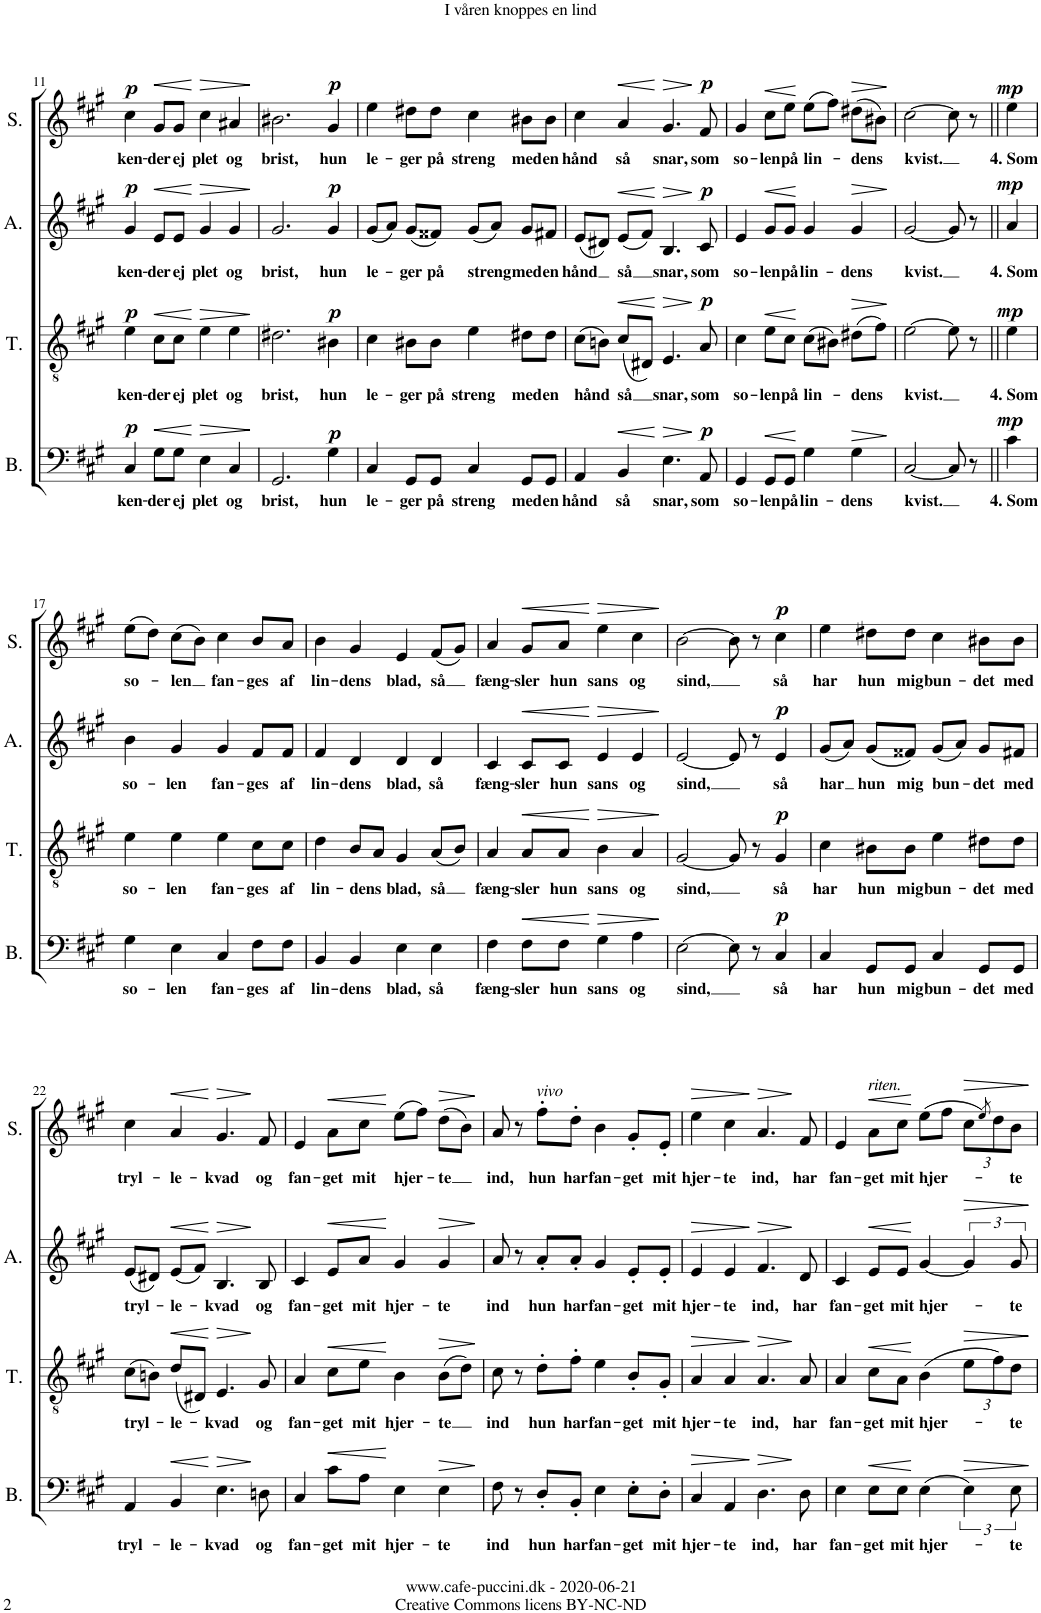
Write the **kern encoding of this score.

**kern	**text	**dynam	**kern	**text	**dynam	**kern	**text	**dynam	**kern	**text	**dynam
*part4	*part4	*part4	*part3	*part3	*part3	*part2	*part2	*part2	*part1	*part1	*part1
*staff4	*staff4	*staff4	*staff3	*staff3	*staff3	*staff2	*staff2	*staff2	*staff1	*staff1	*staff1
*I"Bass	*	*	*I"Tenor	*	*	*I"Alto	*	*	*I"Soprano	*	*
*I'B.	*	*	*I'T.	*	*	*I'A.	*	*	*I'S.	*	*
!!LO:PB:g=z
*clefF4	*	*	*clefGv2	*	*	*clefG2	*	*	*clefG2	*	*
*k[f#c#g#]	*	*	*k[f#c#g#]	*	*	*k[f#c#g#]	*	*	*k[f#c#g#]	*	*
*M4/4	*	*	*M4/4	*	*	*M4/4	*	*	*M4/4	*	*
*met(c)	*	*	*met(c)	*	*	*met(c)	*	*	*met(c)	*	*
=11	=11	=11	=11	=11	=11	=11	=11	=11	=11	=11	=11
!	!LO:LY:b	!LO:DY:a	!	!LO:LY:b	!LO:DY:a	!	!LO:LY:b	!LO:DY:a	!	!LO:LY:b	!LO:DY:a
4C#/	ken-	p	4e\	ken-	p	4g#/	ken-	p	4cc#\	ken-	p
!	!LO:LY:b	!LO:HP:b	!	!LO:LY:b	!LO:HP:b	!	!LO:LY:b	!LO:HP:b	!	!LO:LY:b	!LO:HP:b
8G#\L	-der	<	8c#\L	-der	<	8e/L	-der	<	8g#/L	-der	<
!	!LO:LY:b	!	!	!LO:LY:b	!	!	!LO:LY:b	!	!	!LO:LY:b	!
8G#\J	ej	.	8c#\J	ej	.	8e/J	ej	.	8g#/J	ej	.
!	!LO:LY:b	!LO:HP:n=1:b	!	!LO:LY:b	!LO:HP:n=1:b	!	!LO:LY:b	!LO:HP:n=1:b	!	!LO:LY:b	!LO:HP:n=1:b
4E\	plet	[ >	4e\	plet	[ >	4g#/	plet	[ >	4cc#\	plet	[ >
!	!LO:LY:b	!	!	!LO:LY:b	!	!	!LO:LY:b	!	!	!LO:LY:b	!
4C#/	og	.	4e\	og	.	4g#/	og	.	4a#X/	og	.
.	.	]	.	.	]	.	.	]	.	.	]
=12	=12	=12	=12	=12	=12	=12	=12	=12	=12	=12	=12
!	!LO:LY:b	!	!	!LO:LY:b	!	!	!LO:LY:b	!	!	!LO:LY:b	!
2.GG#/	brist,	.	2.d#X\	brist,	.	2.g#/	brist,	.	2.b#X\	brist,	.
!	!LO:LY:b	!LO:DY:a	!	!LO:LY:b	!LO:DY:a	!	!LO:LY:b	!LO:DY:a	!	!LO:LY:b	!LO:DY:a
4G#\	hun	p	4B#X\	hun	p	4g#/	hun	p	4g#/	hun	p
=13	=13	=13	=13	=13	=13	=13	=13	=13	=13	=13	=13
!	!LO:LY:b	!	!	!LO:LY:b	!	!	!LO:LY:b	!	!	!LO:LY:b	!
4C#/	le-	.	4c#\	le-	.	(8g#/L	le-	.	4ee\	le-	.
.	.	.	.	.	.	8a/J)	.	.	.	.	.
!	!LO:LY:b	!	!	!LO:LY:b	!	!	!LO:LY:b	!	!	!LO:LY:b	!
8GG#/L	-ger	.	8B#X\L	-ger	.	(8g#/L	-ger	.	8dd#X\L	-ger	.
!	!LO:LY:b	!	!	!LO:LY:b	!	!	!LO:LY:b	!	!	!LO:LY:b	!
8GG#/J	på	.	8B#\J	på	.	8f##X/J)	på	.	8dd#\J	på	.
!	!LO:LY:b	!	!	!LO:LY:b	!	!	!LO:LY:b	!	!	!LO:LY:b	!
4C#/	streng	.	4e\	streng	.	(8g#/L	streng	.	4cc#\	streng	.
.	.	.	.	.	.	8a/J)	.	.	.	.	.
!	!LO:LY:b	!	!	!LO:LY:b	!	!	!LO:LY:b	!	!	!LO:LY:b	!
8GG#/L	med	.	8d#X\L	med	.	8g#/L	med	.	8b#X\L	med	.
!	!LO:LY:b	!	!	!LO:LY:b	!	!	!LO:LY:b	!	!	!LO:LY:b	!
8GG#/J	en	.	8d#\J	en	.	8f#X/J	en	.	8b#\J	en	.
=14	=14	=14	=14	=14	=14	=14	=14	=14	=14	=14	=14
!	!LO:LY:b	!	!	!LO:LY:b	!	!	!LO:LY:b	!	!	!LO:LY:b	!
4AA/	hånd	.	(8c#\L	hånd	.	(8e/L	hånd	.	4cc#\	hånd	.
.	.	.	8Bn\J)	.	.	8d#X/J)	.	.	.	.	.
!	!LO:LY:b	!LO:HP:b	!	!LO:LY:b	!LO:HP:b	!	!LO:LY:b	!LO:HP:b	!	!LO:LY:b	!LO:HP:b
4BB/	så	<	(8c#/L	så	<	(8e/L	så	<	4a/	så	<
.	.	.	8D#X/J)	.	.	8f#/J)	.	.	.	.	.
!	!LO:LY:b	!LO:HP:n=1:b	!	!LO:LY:b	!LO:HP:n=1:b	!	!LO:LY:b	!LO:HP:n=1:b	!	!LO:LY:b	!LO:HP:n=1:b
4.E\	snar,	[ >	4.E/	snar,	[ >	4.B/	snar,	[ >	4.g#/	snar,	[ >
!	!LO:LY:b	!LO:DY:n=1:a	!	!LO:LY:b	!LO:DY:n=1:a	!	!LO:LY:b	!LO:DY:n=1:a	!	!LO:LY:b	!LO:DY:n=1:a
8AA/	som	] p	8A/	som	] p	8c#/	som	] p	8f#/	som	] p
=15	=15	=15	=15	=15	=15	=15	=15	=15	=15	=15	=15
!	!LO:LY:b	!	!	!LO:LY:b	!	!	!LO:LY:b	!	!	!LO:LY:b	!
4GG#/	so-	.	4c#\	so-	.	4e/	so-	.	4g#/	so-	.
!	!LO:LY:b	!LO:HP:b	!	!LO:LY:b	!LO:HP:b	!	!LO:LY:b	!LO:HP:b	!	!LO:LY:b	!LO:HP:b
8GG#/L	-len	<	8e\L	-len	<	8g#/L	-len	<	8cc#\L	-len	<
!	!LO:LY:b	!	!	!LO:LY:b	!	!	!LO:LY:b	!	!	!LO:LY:b	!
8GG#/J	på	.	8c#\J	på	.	8g#/J	på	.	8ee\J	på	.
!	!LO:LY:b	!	!	!LO:LY:b	!	!	!LO:LY:b	!	!	!LO:LY:b	!
4G#\	lin-	[	(8c#\L	lin-	[	4g#/	lin-	[	(8ee\L	lin-	[
.	.	.	8B#X\J)	.	.	.	.	.	8ff#\J)	.	.
!	!LO:LY:b	!LO:HP:b	!	!LO:LY:b	!LO:HP:b	!	!LO:LY:b	!LO:HP:b	!	!LO:LY:b	!LO:HP:b
4G#\	-dens	>	(8d#X\L	-dens	>	4g#/	-dens	>	(8dd#X\L	-dens	>
.	.	.	8f#\J)	.	.	.	.	.	8b#X\J)	.	.
.	.	]	.	.	]	.	.	]	.	.	]
=16	=16	=16	=16	=16	=16	=16	=16	=16	=16	=16	=16
!	!LO:LY:b	!	!	!LO:LY:b	!	!	!LO:LY:b	!	!	!LO:LY:b	!
[2C#/	kvist.	.	[2e\	kvist.	.	[2g#/	kvist.	.	[2cc#\	kvist.	.
8C#/]	.	.	8e\]	.	.	8g#/]	.	.	8cc#\]	.	.
8r	.	.	8r	.	.	8r	.	.	8r	.	.
=16X2||	=16X2||	=16X2||	=16X2||	=16X2||	=16X2||	=16X2||	=16X2||	=16X2||	=16X2||	=16X2||	=16X2||
!	!LO:LY:b	!LO:DY:a	!	!LO:LY:b	!LO:DY:a	!	!LO:LY:b	!LO:DY:a	!	!LO:LY:b	!LO:DY:a
4c#\	4. Som	mp	4e\	4. Som	mp	4a/	4. Som	mp	4ee\	4. Som	mp
!!LO:LB:g=z
=17	=17	=17	=17	=17	=17	=17	=17	=17	=17	=17	=17
!	!LO:LY:b	!	!	!LO:LY:b	!	!	!LO:LY:b	!	!	!LO:LY:b	!
4G#\	so-	.	4e\	so-	.	4b\	so-	.	(8ee\L	so-	.
.	.	.	.	.	.	.	.	.	8dd\J)	.	.
!	!LO:LY:b	!	!	!LO:LY:b	!	!	!LO:LY:b	!	!	!LO:LY:b	!
4E\	-len	.	4e\	-len	.	4g#/	-len	.	(8cc#\L	-len	.
.	.	.	.	.	.	.	.	.	8b\J)	.	.
!	!LO:LY:b	!	!	!LO:LY:b	!	!	!LO:LY:b	!	!	!LO:LY:b	!
4C#/	fan-	.	4e\	fan-	.	4g#/	fan-	.	4cc#\	fan-	.
!	!LO:LY:b	!	!	!LO:LY:b	!	!	!LO:LY:b	!	!	!LO:LY:b	!
8F#\L	-ges	.	8c#\L	-ges	.	8f#/L	-ges	.	8b/L	-ges	.
!	!LO:LY:b	!	!	!LO:LY:b	!	!	!LO:LY:b	!	!	!LO:LY:b	!
8F#\J	af	.	8c#\J	af	.	8f#/J	af	.	8a/J	af	.
=18	=18	=18	=18	=18	=18	=18	=18	=18	=18	=18	=18
!	!LO:LY:b	!	!	!LO:LY:b	!	!	!LO:LY:b	!	!	!LO:LY:b	!
4BB/	lin-	.	4d\	lin-	.	4f#/	lin-	.	4b\	lin-	.
!	!LO:LY:b	!	!	!LO:LY:b	!	!	!LO:LY:b	!	!	!LO:LY:b	!
4BB/	-dens	.	8B/L	-dens	.	4d/	-dens	.	4g#/	-dens	.
.	.	.	8A/J	.	.	.	.	.	.	.	.
!	!LO:LY:b	!	!	!LO:LY:b	!	!	!LO:LY:b	!	!	!LO:LY:b	!
4E\	blad,	.	4G#/	blad,	.	4d/	blad,	.	4e/	blad,	.
!	!LO:LY:b	!	!	!LO:LY:b	!	!	!LO:LY:b	!	!	!LO:LY:b	!
4E\	så	.	(8A/L	så	.	4d/	så	.	(8f#/L	så	.
.	.	.	8B/J)	.	.	.	.	.	8g#/J)	.	.
=19	=19	=19	=19	=19	=19	=19	=19	=19	=19	=19	=19
!	!LO:LY:b	!	!	!LO:LY:b	!	!	!LO:LY:b	!	!	!LO:LY:b	!
4F#\	fæng-	.	4A/	fæng-	.	4c#/	fæng-	.	4a/	fæng-	.
!	!LO:LY:b	!LO:HP:b	!	!LO:LY:b	!LO:HP:b	!	!LO:LY:b	!LO:HP:b	!	!LO:LY:b	!LO:HP:b
8F#\L	-sler	<	8A/L	-sler	<	8c#/L	-sler	<	8g#/L	-sler	<
!	!LO:LY:b	!	!	!LO:LY:b	!	!	!LO:LY:b	!	!	!LO:LY:b	!
8F#\J	hun	.	8A/J	hun	.	8c#/J	hun	.	8a/J	hun	.
!	!LO:LY:b	!LO:HP:n=1:b	!	!LO:LY:b	!LO:HP:n=1:b	!	!LO:LY:b	!LO:HP:n=1:b	!	!LO:LY:b	!LO:HP:n=1:b
4G#\	sans	[ >	4B\	sans	[ >	4e/	sans	[ >	4ee\	sans	[ >
!	!LO:LY:b	!	!	!LO:LY:b	!	!	!LO:LY:b	!	!	!LO:LY:b	!
4A\	og	.	4A/	og	.	4e/	og	.	4cc#\	og	.
.	.	]	.	.	]	.	.	]	.	.	]
=20	=20	=20	=20	=20	=20	=20	=20	=20	=20	=20	=20
!	!LO:LY:b	!	!	!LO:LY:b	!	!	!LO:LY:b	!	!	!LO:LY:b	!
[2E\	sind,	.	[2G#/	sind,	.	[2e/	sind,	.	[2b\	sind,	.
8E\]	.	.	8G#/]	.	.	8e/]	.	.	8b\]	.	.
8r	.	.	8r	.	.	8r	.	.	8r	.	.
!	!LO:LY:b	!LO:DY:a	!	!LO:LY:b	!LO:DY:a	!	!LO:LY:b	!LO:DY:a	!	!LO:LY:b	!LO:DY:a
4C#/	så	p	4G#/	så	p	4e/	så	p	4cc#\	så	p
=21	=21	=21	=21	=21	=21	=21	=21	=21	=21	=21	=21
!	!LO:LY:b	!	!	!LO:LY:b	!	!	!LO:LY:b	!	!	!LO:LY:b	!
4C#/	har	.	4c#\	har	.	(8g#/L	har	.	4ee\	har	.
.	.	.	.	.	.	8a/J)	.	.	.	.	.
!	!LO:LY:b	!	!	!LO:LY:b	!	!	!LO:LY:b	!	!	!LO:LY:b	!
8GG#/L	hun	.	8B#X\L	hun	.	(8g#/L	hun	.	8dd#X\L	hun	.
!	!LO:LY:b	!	!	!LO:LY:b	!	!	!LO:LY:b	!	!	!LO:LY:b	!
8GG#/J	mig	.	8B#\J	mig	.	8f##X/J)	mig	.	8dd#\J	mig	.
!	!LO:LY:b	!	!	!LO:LY:b	!	!	!LO:LY:b	!	!	!LO:LY:b	!
4C#/	bun-	.	4e\	bun-	.	(8g#/L	bun-	.	4cc#\	bun-	.
.	.	.	.	.	.	8a/J)	.	.	.	.	.
!	!LO:LY:b	!	!	!LO:LY:b	!	!	!LO:LY:b	!	!	!LO:LY:b	!
8GG#/L	-det	.	8d#X\L	-det	.	8g#/L	-det	.	8b#X\L	-det	.
!	!LO:LY:b	!	!	!LO:LY:b	!	!	!LO:LY:b	!	!	!LO:LY:b	!
8GG#/J	med	.	8d#\J	med	.	8f#X/J	med	.	8b#\J	med	.
!!LO:LB:g=z
=22	=22	=22	=22	=22	=22	=22	=22	=22	=22	=22	=22
!	!LO:LY:b	!	!	!LO:LY:b	!	!	!LO:LY:b	!	!	!LO:LY:b	!
4AA/	tryl-	.	(8c#\L	tryl-	.	(8e/L	tryl-	.	4cc#\	tryl-	.
.	.	.	8Bn\J)	.	.	8d#X/J)	.	.	.	.	.
!	!LO:LY:b	!LO:HP:b	!	!LO:LY:b	!LO:HP:b	!	!LO:LY:b	!LO:HP:b	!	!LO:LY:b	!LO:HP:b
4BB/	-le-	<	(8d/L	-le-	<	(8e/L	-le-	<	4a/	-le-	<
.	.	.	8D#X/J)	.	.	8f#/J)	.	.	.	.	.
!	!LO:LY:b	!LO:HP:n=1:b	!	!LO:LY:b	!LO:HP:n=1:b	!	!LO:LY:b	!LO:HP:n=1:b	!	!LO:LY:b	!LO:HP:n=1:b
4.E\	-kvad	[ >	4.E/	-kvad	[ >	4.B/	-kvad	[ >	4.g#/	-kvad	[ >
!	!LO:LY:b	!	!	!LO:LY:b	!	!	!LO:LY:b	!	!	!LO:LY:b	!
8Dn\	og	]	8G#/	og	]	8B/	og	]	8f#/	og	]
=23	=23	=23	=23	=23	=23	=23	=23	=23	=23	=23	=23
!	!LO:LY:b	!	!	!LO:LY:b	!	!	!LO:LY:b	!	!	!LO:LY:b	!
4C#/	fan-	.	4A/	fan-	.	4c#/	fan-	.	4e/	fan-	.
!	!LO:LY:b	!LO:HP:b	!	!LO:LY:b	!LO:HP:b	!	!LO:LY:b	!LO:HP:b	!	!LO:LY:b	!LO:HP:b
8c#\L	-get	<	8c#\L	-get	<	8e/L	-get	<	8a\L	-get	<
!	!LO:LY:b	!	!	!LO:LY:b	!	!	!LO:LY:b	!	!	!LO:LY:b	!
8A\J	mit	.	8e\J	mit	.	8a/J	mit	.	8cc#\J	mit	.
!	!LO:LY:b	!	!	!LO:LY:b	!	!	!LO:LY:b	!	!	!LO:LY:b	!
4E\	hjer-	[	4B\	hjer-	[	4g#/	hjer-	[	(8ee\L	hjer-	[
.	.	.	.	.	.	.	.	.	8ff#\J)	.	.
!	!LO:LY:b	!LO:HP:b	!	!LO:LY:b	!LO:HP:b	!	!LO:LY:b	!LO:HP:b	!	!LO:LY:b	!LO:HP:b
4E\	-te	>	(8B\L	-te	>	4g#/	-te	>	(8dd\L	-te	>
.	.	.	8d\J)	.	.	.	.	.	8b\J)	.	.
.	.	]	.	.	]	.	.	]	.	.	]
=24	=24	=24	=24	=24	=24	=24	=24	=24	=24	=24	=24
!	!LO:LY:b	!	!	!LO:LY:b	!	!	!LO:LY:b	!	!	!LO:LY:b	!
8F#\	ind	.	8c#\	ind	.	8a/	ind	.	8a/	ind,	.
8r	.	.	8r	.	.	8r	.	.	8r	.	.
!	!	!	!	!	!	!	!	!	!LO:TX:a:i:t=vivo	!	!
!	!LO:LY:b	!	!	!LO:LY:b	!	!	!LO:LY:b	!	!	!LO:LY:b	!
8D'/L	hun	.	8d'\L	hun	.	8a'/L	hun	.	8ff#'\L	hun	.
!	!LO:LY:b	!	!	!LO:LY:b	!	!	!LO:LY:b	!	!	!LO:LY:b	!
8BB'/J	har	.	8f#'\J	har	.	8a'/J	har	.	8dd'\J	har	.
!	!LO:LY:b	!	!	!LO:LY:b	!	!	!LO:LY:b	!	!	!LO:LY:b	!
4E\	fan-	.	4e\	fan-	.	4g#/	fan-	.	4b\	fan-	.
!	!LO:LY:b	!	!	!LO:LY:b	!	!	!LO:LY:b	!	!	!LO:LY:b	!
8E'\L	-get	.	8B'/L	-get	.	8e'/L	-get	.	8g#'/L	-get	.
!	!LO:LY:b	!	!	!LO:LY:b	!	!	!LO:LY:b	!	!	!LO:LY:b	!
8D'\J	mit	.	8G#'/J	mit	.	8e'/J	mit	.	8e'/J	mit	.
=25	=25	=25	=25	=25	=25	=25	=25	=25	=25	=25	=25
!	!LO:LY:b	!LO:HP:b	!	!LO:LY:b	!LO:HP:b	!	!LO:LY:b	!LO:HP:b	!	!LO:LY:b	!LO:HP:b
4C#/	hjer-	>	4A/	hjer-	>	4e/	hjer-	>	4ee\	hjer-	>
!	!LO:LY:b	!	!	!LO:LY:b	!	!	!LO:LY:b	!	!	!LO:LY:b	!
4AA/	-te	.	4A/	-te	.	4e/	-te	.	4cc#\	-te	.
!	!LO:LY:b	!LO:HP:n=1:b	!	!LO:LY:b	!LO:HP:n=1:b	!	!LO:LY:b	!LO:HP:n=1:b	!	!LO:LY:b	!LO:HP:n=1:b
4.D\	ind,	] >	4.A/	ind,	] >	4.f#/	ind,	] >	4.a/	ind,	] >
!	!LO:LY:b	!	!	!LO:LY:b	!	!	!LO:LY:b	!	!	!LO:LY:b	!
8D\	har	]	8A/	har	]	8d/	har	]	8f#/	har	]
=26	=26	=26	=26	=26	=26	=26	=26	=26	=26	=26	=26
!	!LO:LY:b	!	!	!LO:LY:b	!	!	!LO:LY:b	!	!	!LO:LY:b	!
4E\	fan-	.	4A/	fan-	.	4c#/	fan-	.	4e/	fan-	.
!	!	!	!	!	!	!	!	!	!LO:TX:a:i:t=riten.	!	!
!	!LO:LY:b	!LO:HP:b	!	!LO:LY:b	!LO:HP:b	!	!LO:LY:b	!LO:HP:b	!	!LO:LY:b	!LO:HP:b
8E\L	-get	<	8c#\L	-get	<	8e/L	-get	<	8a\L	-get	<
!	!LO:LY:b	!	!	!LO:LY:b	!	!	!LO:LY:b	!	!	!LO:LY:b	!
8E\J	mit	.	8A\J	mit	.	8e/J	mit	.	8cc#\J	mit	.
!	!LO:LY:b	!	!	!LO:LY:b	!	!	!LO:LY:b	!	!	!LO:LY:b	!
(4E\	hjer-	[	(4B\	hjer-	[	[4g#/	hjer-	[	(8ee\L	hjer-	[
.	.	.	.	.	.	.	.	.	8ff#\J	.	.
!	!	!LO:HP:b	!	!	!	!	!	!	!	!	!
*	*	*	*Xbrackettup	*	*	*	*	*	*	*	*
!	!	!	!	!	!LO:HP:b	!	!	!LO:HP:b	!	!	!
*	*	*	*	*	*	*	*	*	*Xbrackettup	*	*
!	!	!	!	!	!	!	!	!	!	!	!LO:HP:b
6E\)	.	>	12e\L	.	>	6g#/]	.	>	12cc#\L	.	>
.	.	.	.	.	.	.	.	.	8qee/)	.	.
.	.	.	12f#\)	.	.	.	.	.	12dd\	.	.
!	!LO:LY:b	!	!	!LO:LY:b	!	!	!LO:LY:b	!	!	!LO:LY:b	!
12E\	-te	.	12d\J	-te	.	12g#/	-te	.	12b\J	-te	.
.	.	]	.	.	]	.	.	]	.	.	]
=	=	=	=	=	=	=	=	=	=	=	=
*-	*-	*-	*-	*-	*-	*-	*-	*-	*-	*-	*-
